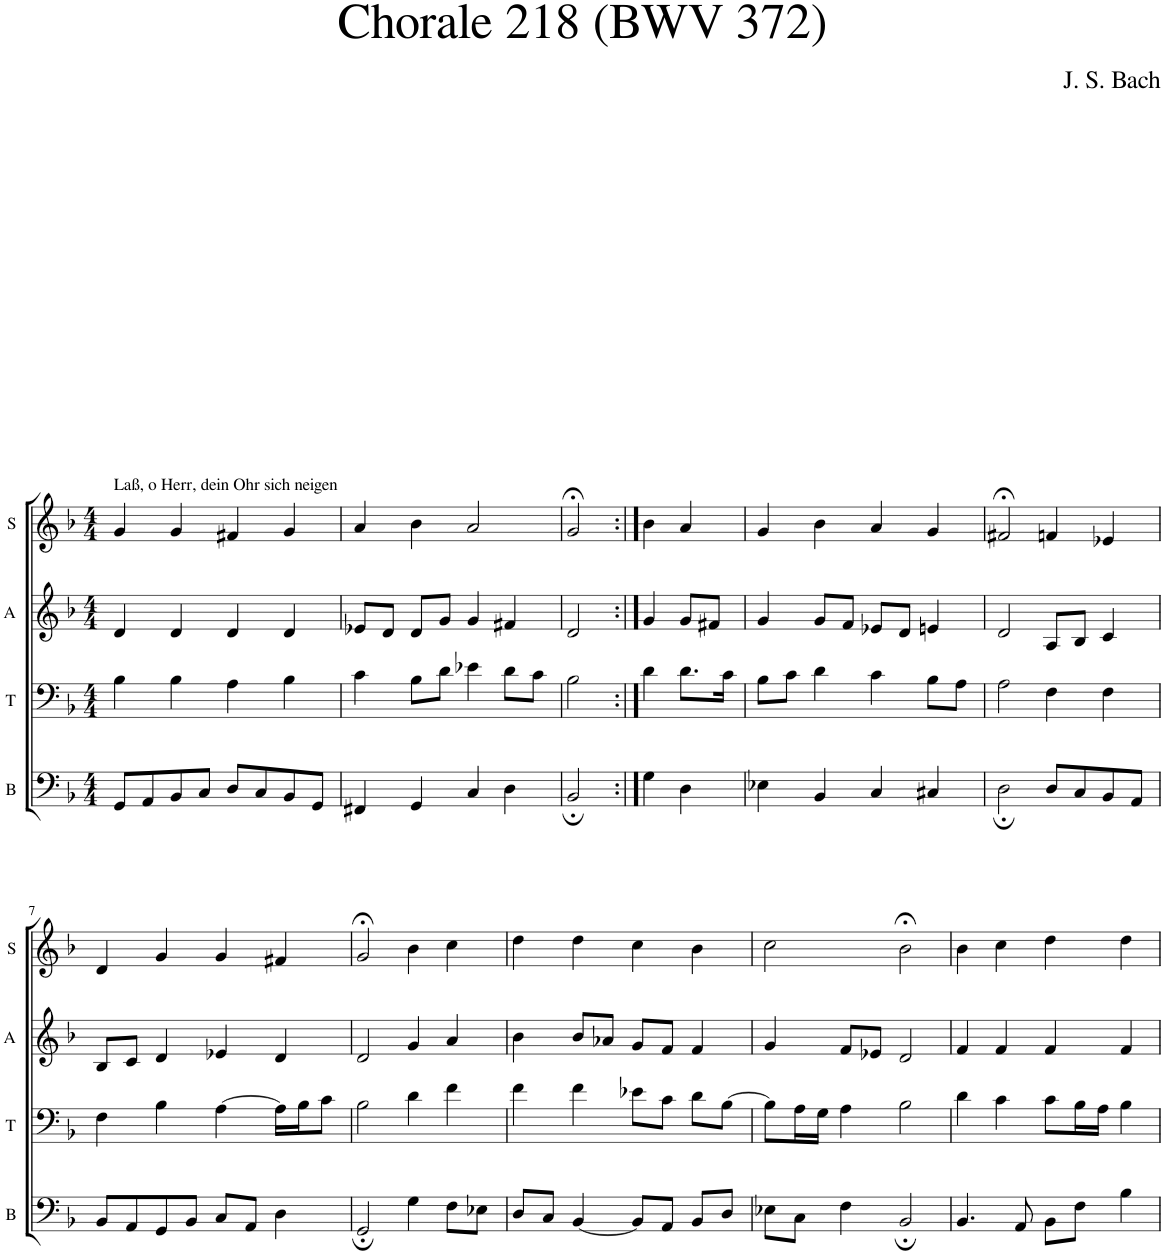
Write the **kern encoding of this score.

**kern	**kern	**kern	**kern
*part4	*part3	*part2	*part1
*staff4	*staff3	*staff2	*staff1
*I"B	*I"T	*I"A	*I"S
*I'B	*I'T	*I'A	*I'S
*clefF4	*clefF4	*clefG2	*clefG2
*k[b-]	*k[b-]	*k[b-]	*k[b-]
*M4/4	*M4/4	*M4/4	*M4/4
=1	=1	=1	=1
!	!	!	!LO:TX:a:t=Laß, o Herr, dein Ohr sich neigen
8GG/L	4B-\	4d/	4g/
8AA/	.	.	.
8BB-/	4B-\	4d/	4g/
8C/J	.	.	.
8D/L	4A\	4d/	4f#X/
8C/	.	.	.
8BB-/	4B-\	4d/	4g/
8GG/J	.	.	.
=2	=2	=2	=2
4FF#X/	4c\	8e-X/L	4a/
.	.	8d/J	.
4GG/	8B-\L	8d/L	4b-\
.	8d\J	8g/J	.
4C/	4e-X\	4g/	2a/
4D\	8d\L	4f#X/	.
.	8c\J	.	.
=3	=3	=3	=3
2BB-;/	2B-\	2d/	2g;</
=4:|!	=4:|!	=4:|!	=4:|!
4G\	4d\	4g/	4b-\
4D\	8.d\L	8g/L	4a/
.	.	8f#X/J	.
.	16c\Jk	.	.
=5	=5	=5	=5
4E-X\	8B-\L	4g/	4g/
.	8c\J	.	.
4BB-/	4d\	8g/L	4b-\
.	.	8f/J	.
4C/	4c\	8e-X/L	4a/
.	.	8d/J	.
4C#X/	8B-\L	4en/	4g/
.	8A\J	.	.
=6	=6	=6	=6
2D;\	2A\	2d/	2f#X;</
8D/L	4F\	8A/L	4fn/
8C/	.	8B-/J	.
8BB-/	4F\	4c/	4e-X/
8AA/J	.	.	.
!!LO:LB:g=z
=7	=7	=7	=7
8BB-/L	4F\	8B-/L	4d/
8AA/	.	8c/J	.
8GG/	4B-\	4d/	4g/
8BB-/J	.	.	.
8C/L	[4A\	4e-X/	4g/
8AA/J	.	.	.
4D\	16A\LL]	4d/	4f#X/
.	16B-\J	.	.
.	8c\J	.	.
=8	=8	=8	=8
2GG;/	2B-\	2d/	2g;</
4G\	4d\	4g/	4b-\
8F\L	4f\	4a/	4cc\
8E-X\J	.	.	.
=9	=9	=9	=9
8D/L	4f\	4b-\	4dd\
8C/J	.	.	.
[4BB-/	4f\	8b-/L	4dd\
.	.	8a-X/J	.
8BB-/L]	8e-X\L	8g/L	4cc\
8AA/J	8c\J	8f/J	.
8BB-/L	8d\L	4f/	4b-\
8D/J	[8B-\J	.	.
=10	=10	=10	=10
8E-X\L	8B-\L]	4g/	2cc\
8C\J	16A\L	.	.
.	16G\JJ	.	.
4F\	4A\	8f/L	.
.	.	8e-X/J	.
2BB-;/	2B-\	2d/	2b-;<\
=11	=11	=11	=11
4.BB-/	4d\	4f/	4b-\
.	4c\	4f/	4cc\
8AA/	.	.	.
8BB-\L	8c\L	4f/	4dd\
8F\J	16B-\L	.	.
.	16A\JJ	.	.
4B-\	4B-\	4f/	4dd\
=	=	=	=
*-	*-	*-	*-
